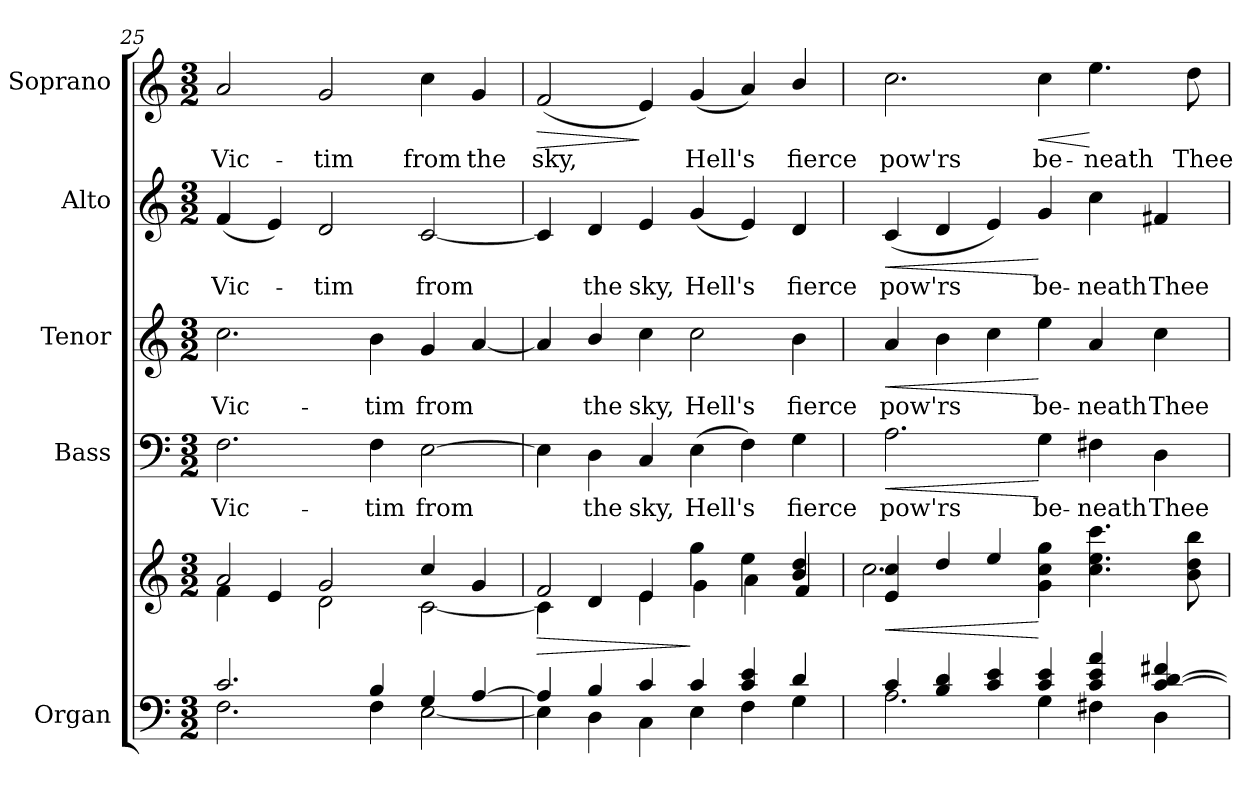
**kern	**kern	**dynam	**kern	**text	**dynam	**kern	**text	**dynam	**kern	**text	**dynam	**kern	**text	**dynam
*part5	*part5	*part5	*part4	*part4	*part4	*part3	*part3	*part3	*part2	*part2	*part2	*part1	*part1	*part1
*staff6	*staff5	*staff5/6	*staff4	*staff4	*staff4	*staff3	*staff3	*staff3	*staff2	*staff2	*staff2	*staff1	*staff1	*staff1
*I"Organ	*	*	*I"Bass	*	*	*I"Tenor	*	*	*I"Alto	*	*	*I"Soprano	*	*
*I'Org.	*	*	*	*	*	*	*	*	*	*	*	*	*	*
*clefF4	*clefG2	*	*clefF4	*	*	*clefG2	*	*	*clefG2	*	*	*clefG2	*	*
*	*	*	*	*	*	*ITrd7c12	*	*	*	*	*	*	*	*
*k[]	*k[]	*	*k[]	*	*	*k[]	*	*	*k[]	*	*	*k[]	*	*
*C:	*C:	*	*C:	*	*	*C:	*	*	*C:	*	*	*C:	*	*
*M3/2	*M3/2	*	*M3/2	*	*	*M3/2	*	*	*M3/2	*	*	*M3/2	*	*
=25	=25	=25	=25	=25	=25	=25	=25	=25	=25	=25	=25	=25	=25	=25
*^	*^	*	*	*	*	*	*	*	*	*	*	*	*	*
!	!	!	!	!	!	!LO:LY:b:color=#000000	!	!	!	!	!	!	!	!	!	!
!	!	!	!	!	!	!	!	!	!LO:LY:b:color=#000000	!	!	!	!	!	!	!
!	!	!	!	!	!	!	!	!	!	!	!	!LO:LY:b:color=#000000	!	!	!	!
!	!	!	!	!	!	!	!	!	!	!	!	!	!	!	!LO:LY:b:color=#000000	!
2.ci/	2.Fi\	2ai/	4fi\	.	2.Fi\	Vic-	.	2.ci\	Vic-	.	(4fi/	Vic-	.	2ai/	Vic-	.
.	.	.	4ei/	.	.	.	.	.	.	.	4ei/)	.	.	.	.	.
!	!	!	!	!	!	!	!	!	!	!	!	!LO:LY:b:color=#000000	!	!	!	!
!	!	!	!	!	!	!	!	!	!	!	!	!	!	!	!LO:LY:b:color=#000000	!
.	.	2gi/	2di\	.	.	.	.	.	.	.	2di/	-tim	.	2gi/	-tim	.
!	!	!	!	!	!	!LO:LY:b:color=#000000	!	!	!	!	!	!	!	!	!	!
!	!	!	!	!	!	!	!	!	!LO:LY:b:color=#000000	!	!	!	!	!	!	!
4Bi/	4Fi\	.	.	.	4Fi\	-tim	.	4Bi\	-tim	.	.	.	.	.	.	.
!	!	!	!	!	!	!LO:LY:b:color=#000000	!	!	!	!	!	!	!	!	!	!
!	!	!	!	!	!	!	!	!	!LO:LY:b:color=#000000	!	!	!	!	!	!	!
!	!	!	!	!	!	!	!	!	!	!	!	!LO:LY:b:color=#000000	!	!	!	!
!	!	!	!	!	!	!	!	!	!	!	!	!	!	!	!LO:LY:b:color=#000000	!
4Gi/	[2Ei\	4cci/	[2ci\	.	[2Ei\	from	.	4Gi/	from	.	[2ci/	from	.	4cci\	from	.
!	!	!	!	!	!	!	!	!	!	!	!	!	!	!	!LO:LY:b:color=#000000	!
[4Ai/	.	4gi/	.	.	.	.	.	[4Ai/	.	.	.	.	.	4gi/	the	.
=26	=26	=26	=26	=26	=26	=26	=26	=26	=26	=26	=26	=26	=26	=26	=26	=26
!	!	!	!	!LO:HP:b	!	!	!	!	!	!	!	!	!	!	!	!
!	!	!	!	!	!	!	!	!	!	!	!	!	!	!	!LO:LY:b:color=#000000	!LO:HP:b
4Ai/]	4Ei\]	2fi/	4ci\]	>	4Ei\]	.	.	4Ai/]	.	.	4ci/]	.	.	(2fi/	sky,	>
!	!	!	!	!	!	!LO:LY:b:color=#000000	!	!	!	!	!	!	!	!	!	!
!	!	!	!	!	!	!	!	!	!LO:LY:b:color=#000000	!	!	!	!	!	!	!
!	!	!	!	!	!	!	!	!	!	!	!	!LO:LY:b:color=#000000	!	!	!	!
4Bi/	4Di\	.	4di/	.	4Di\	the	.	4Bi/	the	.	4di/	the	.	.	.	.
!	!	!	!	!	!	!LO:LY:b:color=#000000	!	!	!	!	!	!	!	!	!	!
!	!	!	!	!	!	!	!	!	!LO:LY:b:color=#000000	!	!	!	!	!	!	!
!	!	!	!	!	!	!	!	!	!	!	!	!LO:LY:b:color=#000000	!	!	!	!
4ci/	4Ci\	4ei/	4ei\	.	4Ci/	sky,	.	4ci\	sky,	.	4ei/	sky,	.	4ei/)	.	]
!	!	!	!	!	!	!LO:LY:b:color=#000000	!	!	!	!	!	!	!	!	!	!
!	!	!	!	!	!	!	!	!	!LO:LY:b:color=#000000	!	!	!	!	!	!	!
!	!	!	!	!	!	!	!	!	!	!	!	!LO:LY:b:color=#000000	!	!	!	!
!	!	!	!	!	!	!	!	!	!	!	!	!	!	!	!LO:LY:b:color=#000000	!
4ci/	4Ei\	4ggi\	4gi\	]	(4Ei\	Hell's	.	2ci\	Hell's	.	(4gi/	Hell's	.	(4gi/	Hell's	.
4ci/ 4ei	4Fi\	4eei\	4ai\	.	4Fi\)	.	.	.	.	.	4ei/)	.	.	4ai/)	.	.
!	!	!	!	!	!	!LO:LY:b:color=#000000	!	!	!	!	!	!	!	!	!	!
!	!	!	!	!	!	!	!	!	!LO:LY:b:color=#000000	!	!	!	!	!	!	!
!	!	!	!	!	!	!	!	!	!	!	!	!LO:LY:b:color=#000000	!	!	!	!
!	!	!	!	!	!	!	!	!	!	!	!	!	!	!	!LO:LY:b:color=#000000	!
4di/	4Gi\	4bi/ 4ddi	4fi/	.	4Gi\	fierce	.	4Bi\	fierce	.	4di/	fierce	.	4bi/	fierce	.
=27	=27	=27	=27	=27	=27	=27	=27	=27	=27	=27	=27	=27	=27	=27	=27	=27
!	!	!	!	!LO:HP:b	!	!	!	!	!	!	!	!	!	!	!	!
!	!	!	!	!	!	!LO:LY:b:color=#000000	!LO:HP:b	!	!	!	!	!	!	!	!	!
!	!	!	!	!	!	!	!	!	!LO:LY:b:color=#000000	!LO:HP:b	!	!	!	!	!	!
!	!	!	!	!	!	!	!	!	!	!	!	!LO:LY:b:color=#000000	!LO:HP:b	!	!	!
!	!	!	!	!	!	!	!	!	!	!	!	!	!	!	!LO:LY:b:color=#000000	!
4ci/	2.Ai\	4ei/ 4cci	2.cci\	<	2.Ai\	pow'rs	<	4Ai/	pow'rs	<	(4ci/	pow'rs	<	2.cci\	pow'rs	.
4Bi/ 4di	.	4ddi/	.	.	.	.	.	4Bi\	.	.	4di/	.	.	.	.	.
4ci/ 4ei	.	4eei/	.	.	.	.	.	4ci\	.	.	4ei/)	.	.	.	.	.
!	!	!	!	!	!	!LO:LY:b:color=#000000	!	!	!	!	!	!	!	!	!	!
!	!	!	!	!	!	!	!	!	!LO:LY:b:color=#000000	!	!	!	!	!	!	!
!	!	!	!	!	!	!	!	!	!	!	!	!LO:LY:b:color=#000000	!	!	!	!
!	!	!	!	!	!	!	!	!	!	!	!	!	!	!	!LO:LY:b:color=#000000	!LO:HP:b
4ci/ 4ei	4Gi\	4gi\ 4cci 4ggi	2.ryy	[	4Gi\	be-	[	4ei\	be-	[	4gi/	be-	[	4cci\	be-	<
!	!	!	!	!	!	!LO:LY:b:color=#000000	!	!	!	!	!	!	!	!	!	!
!	!	!	!	!	!	!	!	!	!LO:LY:b:color=#000000	!	!	!	!	!	!	!
!	!	!	!	!	!	!	!	!	!	!	!	!LO:LY:b:color=#000000	!	!	!	!
!	!	!	!	!	!	!	!	!	!	!	!	!	!	!	!LO:LY:b:color=#000000	!
4ci/ 4ei 4ai	4F#Xi\	4.cci\ 4.eei 4.ccci	.	.	4F#Xi\	-neath	.	4Ai/	-neath	.	4cci\	-neath	.	4.eei\	-neath	[
!	!	!	!	!	!	!LO:LY:b:color=#000000	!	!	!	!	!	!	!	!	!	!
!	!	!	!	!	!	!	!	!	!LO:LY:b:color=#000000	!	!	!	!	!	!	!
!	!	!	!	!	!	!	!	!	!	!	!	!LO:LY:b:color=#000000	!	!	!	!
[4ci/ [4di 4f#Xi	4Di\	.	.	.	4Di\	Thee	.	4ci\	Thee	.	4f#Xi/	Thee	.	.	.	.
!	!	!	!	!	!	!	!	!	!	!	!	!	!	!	!LO:LY:b:color=#000000	!
.	.	8bi\ 8ddi 8bbi	.	.	.	.	.	.	.	.	.	.	.	8ddi\	Thee	.
*v	*v	*	*	*	*	*	*	*	*	*	*	*	*	*	*	*
*	*v	*v	*	*	*	*	*	*	*	*	*	*	*	*	*
=	=	=	=	=	=	=	=	=	=	=	=	=	=	=
*-	*-	*-	*-	*-	*-	*-	*-	*-	*-	*-	*-	*-	*-	*-
